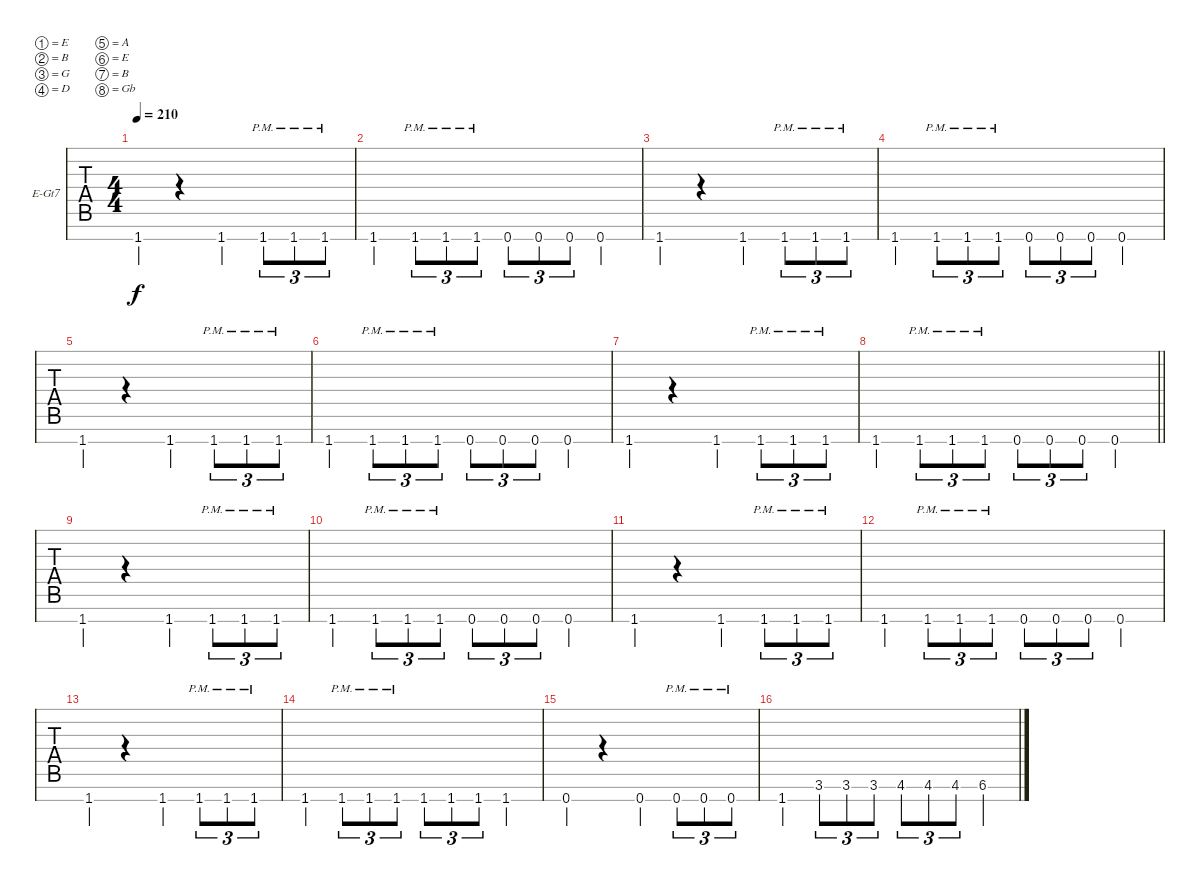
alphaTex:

\bracketExtendMode groupsimilarinstruments
\firstSystemTrackNameOrientation horizontal
\otherSystemsTrackNameOrientation horizontal
\track ("Äîðîæêà 1" "E-Gt7") {instrument distortionguitar}
\staff {tabs}
\tuning (E4 B3 G3 D3 A2 E2 B1 Gb1)
\ts (4 4)
\beaming (8 2 2 2 2)
\tempo 210
\clef g2
\ks c
1.8.4{dy f instrument distortionguitar} r.4 1.8.4 1.8{pm}.8{tu (3 2)} 1.8{pm}.8{tu (3 2)} 1.8{pm}.8{tu (3 2)} |
1.8.4 1.8{pm}.8{tu (3 2)} 1.8{pm}.8{tu (3 2)} 1.8{pm}.8{tu (3 2)} 0.8.8{tu (3 2)} 0.8.8{tu (3 2)} 0.8.8{tu (3 2)} 0.8.4 |
1.8.4 r.4 1.8.4 1.8{pm}.8{tu (3 2)} 1.8{pm}.8{tu (3 2)} 1.8{pm}.8{tu (3 2)} |
1.8.4 1.8{pm}.8{tu (3 2)} 1.8{pm}.8{tu (3 2)} 1.8{pm}.8{tu (3 2)} 0.8.8{tu (3 2)} 0.8.8{tu (3 2)} 0.8.8{tu (3 2)} 0.8.4 |
1.8.4 r.4 1.8.4 1.8{pm}.8{tu (3 2)} 1.8{pm}.8{tu (3 2)} 1.8{pm}.8{tu (3 2)} |
1.8.4 1.8{pm}.8{tu (3 2)} 1.8{pm}.8{tu (3 2)} 1.8{pm}.8{tu (3 2)} 0.8.8{tu (3 2)} 0.8.8{tu (3 2)} 0.8.8{tu (3 2)} 0.8.4 |
1.8.4 r.4 1.8.4 1.8{pm}.8{tu (3 2)} 1.8{pm}.8{tu (3 2)} 1.8{pm}.8{tu (3 2)} |
\barLineRight lightlight
1.8.4 1.8{pm}.8{tu (3 2)} 1.8{pm}.8{tu (3 2)} 1.8{pm}.8{tu (3 2)} 0.8.8{tu (3 2)} 0.8.8{tu (3 2)} 0.8.8{tu (3 2)} 0.8.4 |
\section ("" "")
1.8.4 r.4 1.8.4 1.8{pm}.8{tu (3 2)} 1.8{pm}.8{tu (3 2)} 1.8{pm}.8{tu (3 2)} |
1.8.4 1.8{pm}.8{tu (3 2)} 1.8{pm}.8{tu (3 2)} 1.8{pm}.8{tu (3 2)} 0.8.8{tu (3 2)} 0.8.8{tu (3 2)} 0.8.8{tu (3 2)} 0.8.4 |
1.8.4 r.4 1.8.4 1.8{pm}.8{tu (3 2)} 1.8{pm}.8{tu (3 2)} 1.8{pm}.8{tu (3 2)} |
1.8.4 1.8{pm}.8{tu (3 2)} 1.8{pm}.8{tu (3 2)} 1.8{pm}.8{tu (3 2)} 0.8.8{tu (3 2)} 0.8.8{tu (3 2)} 0.8.8{tu (3 2)} 0.8.4 |
1.8.4 r.4 1.8.4 1.8{pm}.8{tu (3 2)} 1.8{pm}.8{tu (3 2)} 1.8{pm}.8{tu (3 2)} |
1.8.4 1.8{pm}.8{tu (3 2)} 1.8{pm}.8{tu (3 2)} 1.8{pm}.8{tu (3 2)} 1.8.8{tu (3 2)} 1.8.8{tu (3 2)} 1.8.8{tu (3 2)} 1.8.4 |
0.8.4 r.4 0.8.4 0.8{pm}.8{tu (3 2)} 0.8{pm}.8{tu (3 2)} 0.8{pm}.8{tu (3 2)} |
1.8.4 3.7.8{tu (3 2)} 3.7.8{tu (3 2)} 3.7.8{tu (3 2)} 4.7.8{tu (3 2)} 4.7.8{tu (3 2)} 4.7.8{tu (3 2)} 6.7.4
